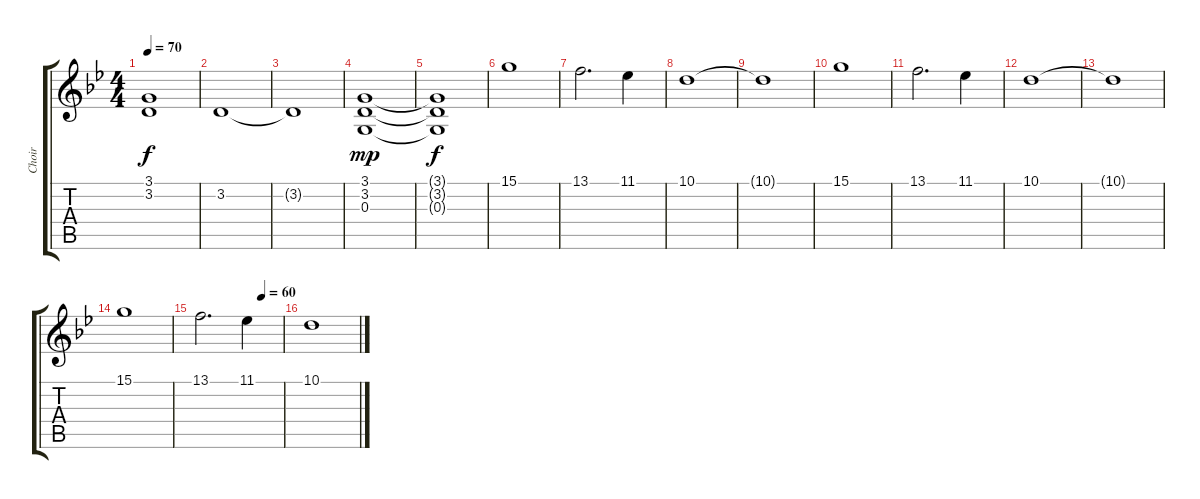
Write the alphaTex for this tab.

\track ("Choir" "Choir") {instrument choiraahs}
\staff {score tabs}
\tuning (E4 B3 G3 D3 A2 E2) {hide}
\ts (4 4)
\tempo 70
\clef g2
\ks gminor
(3.1 3.2).1{dy f} |
3.2.1 |
3.2{t}.1 |
(3.1 3.2 0.3).1{dy mp} |
(3.1{t} 3.2{t} 0.3{t}).1{dy f volume 4} |
15.1.1{volume 13} |
13.1.2{d} 11.1.4 |
10.1.1 |
10.1{t}.1 |
15.1.1 |
13.1.2{d} 11.1.4 |
10.1.1 |
10.1{t}.1 |
15.1.1 |
\tempo (60 0.75)
13.1.2{d} 11.1.4 |
10.1.1
